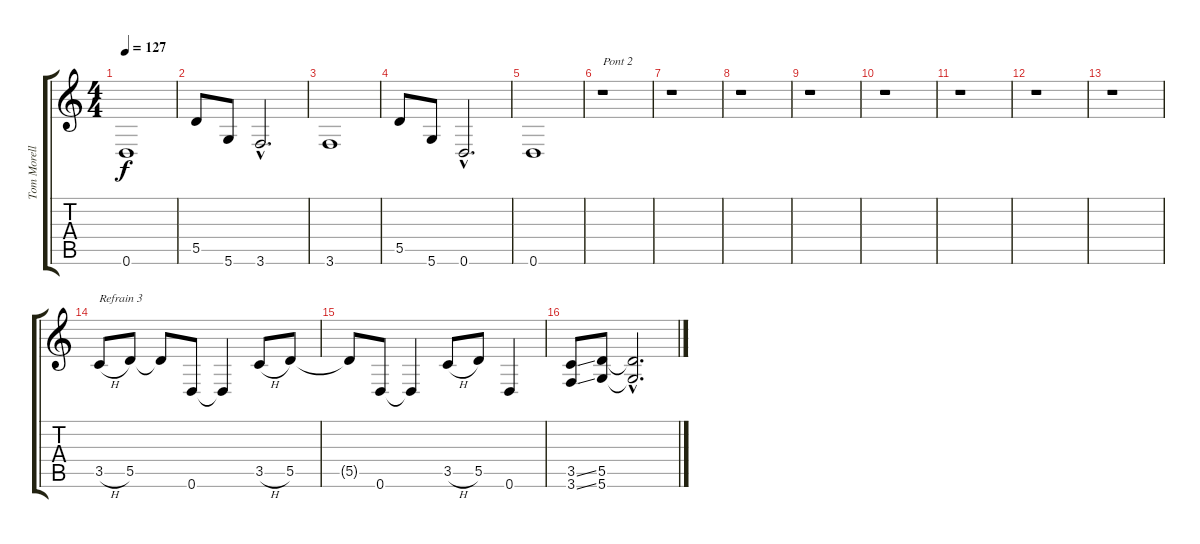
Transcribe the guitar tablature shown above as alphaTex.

\track ("Tom Morello" "Tom Morell") {instrument distortionguitar}
\staff {score tabs}
\tuning (E4 B3 G3 D3 A2 D2) {hide}
\ts (4 4)
\tempo 127
\clef g2
\ks c
0.6.1{dy f} |
5.5.8 5.6.8 3.6{hac}.2{d} |
3.6.1 |
5.5.8 5.6.8 0.6{hac}.2{d} |
0.6.1 |
r.1{txt "Pont 2"} |
r.1 |
r.1 |
r.1 |
r.1 |
r.1 |
r.1 |
r.1 |
3.5{h}.8{txt "Refrain 3"} 5.5.8 5.5{t}.8 0.6.8 0.6{t}.4 3.5{h}.8 5.5.8 |
5.5{t}.8 0.6.8 0.6{t}.4 3.5{h}.8 5.5.8 0.6.4 |
(3.5{ss} 3.6{ss}).8 (5.5 5.6).8 (5.5{hac t} 5.6{hac t}).2{d}
